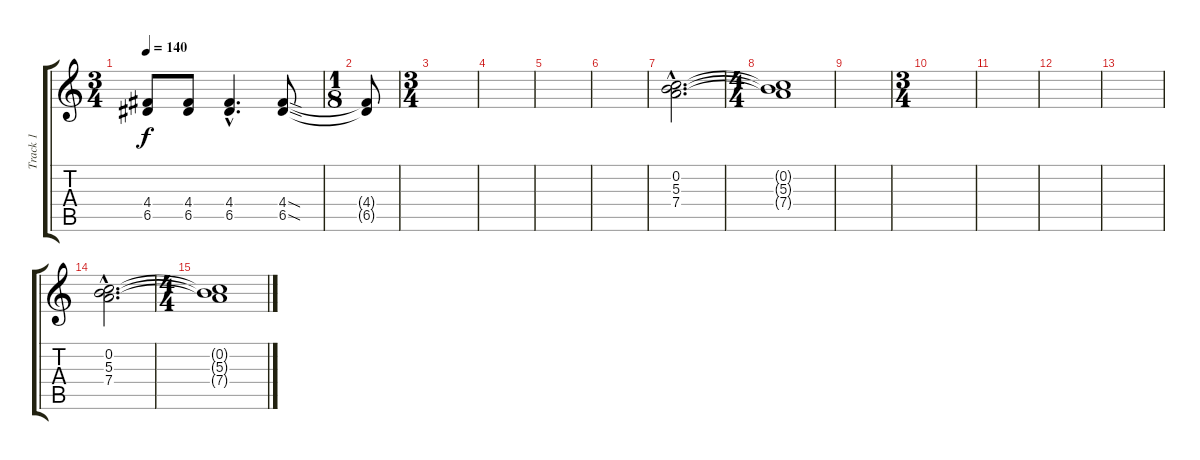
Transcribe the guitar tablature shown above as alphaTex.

\track ("Track 1" "Track 1") {instrument distortionguitar}
\staff {score tabs}
\tuning (E4 B3 G3 D3 A2 D2) {hide}
\ts (3 4)
\tempo 140
\clef g2
\ks c
(4.4 6.5).8{dy f} (4.4 6.5).8 (4.4{hac} 6.5{hac}).4{d} (4.4{sod} 6.5{sod}).8 |
\ts (1 8)
(4.4{t} 6.5{t}).8 |
\ts (3 4)
|
|
|
|
(0.2{hac} 5.3{hac} 7.4{hac}).2{d} |
\ts (4 4)
(0.2{t} 5.3{t} 7.4{t}).1 |
|
\ts (3 4)
|
|
|
|
(0.2{hac} 5.3{hac} 7.4{hac}).2{d} |
\ts (4 4)
(0.2{t} 5.3{t} 7.4{t}).1
